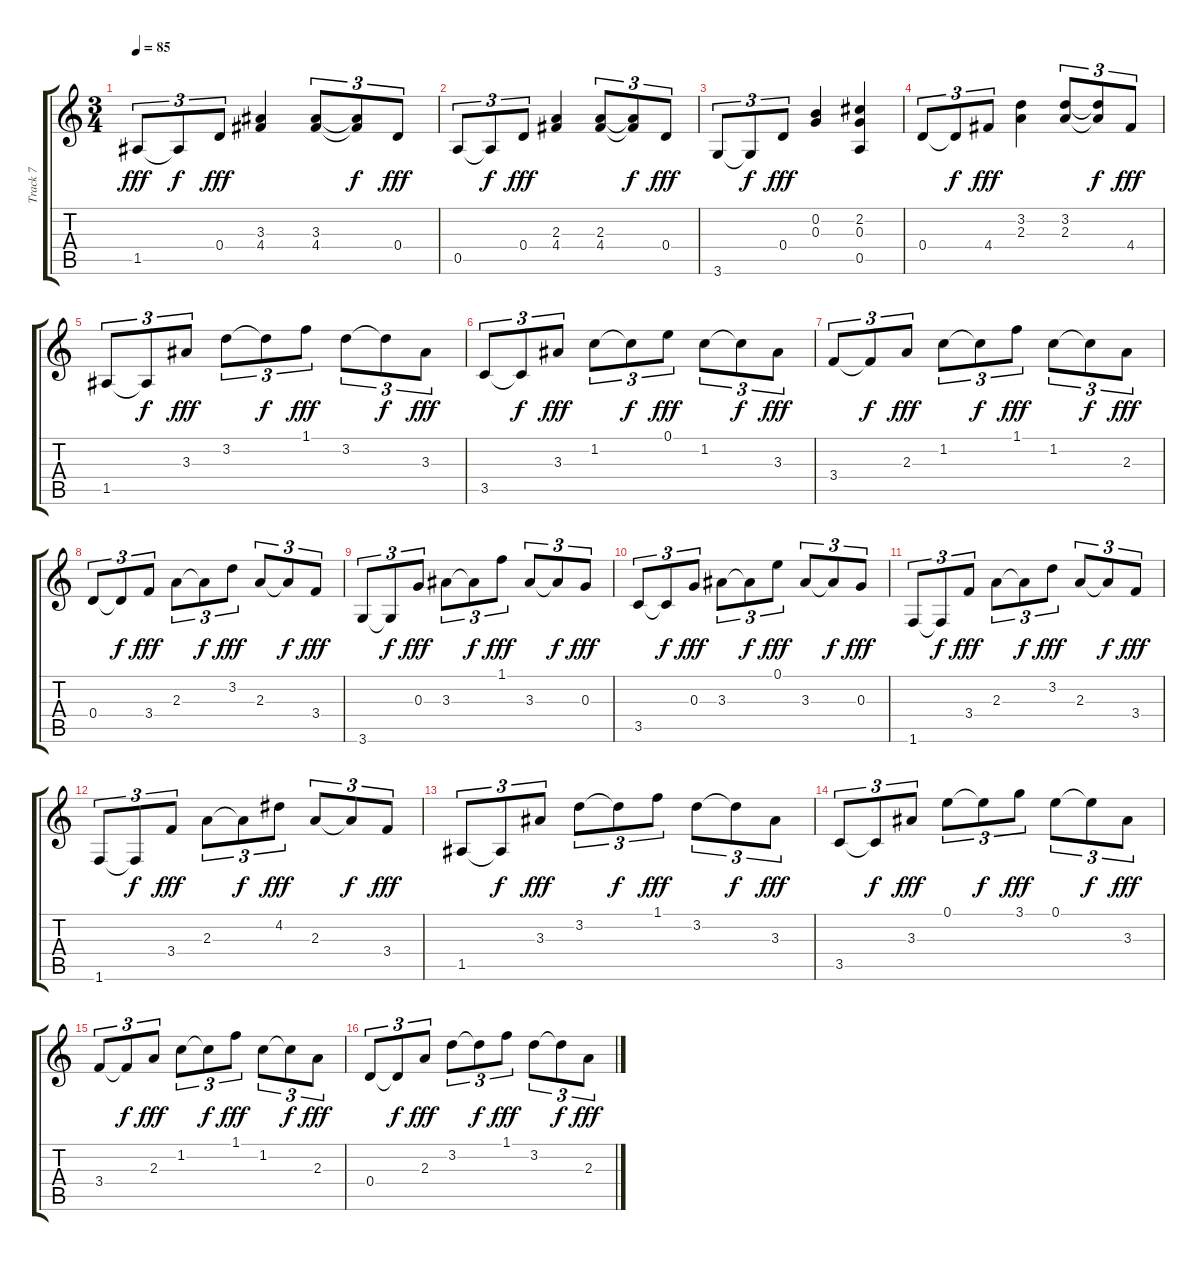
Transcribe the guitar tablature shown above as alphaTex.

\track ("Track 7" "Track 7") {instrument electricguitarclean}
\staff {score tabs}
\tuning (E4 B3 G3 D3 A2 E2) {hide}
\ts (3 4)
\tempo 85
\clef g2
\ks c
1.5.8{tu (3 2) dy fff} 1.5{t}.8{tu (3 2) dy f} 0.4.8{tu (3 2) dy fff} (3.3 4.4).4 (3.3 4.4).8{tu (3 2)} (3.3{t} 4.4{t}).8{tu (3 2) dy f} 0.4.8{tu (3 2) dy fff} |
0.5.8{tu (3 2)} 0.5{t}.8{tu (3 2) dy f} 0.4.8{tu (3 2) dy fff} (2.3 4.4).4 (2.3 4.4).8{tu (3 2)} (2.3{t} 4.4{t}).8{tu (3 2) dy f} 0.4.8{tu (3 2) dy fff} |
3.6.8{tu (3 2)} 3.6{t}.8{tu (3 2) dy f} 0.4.8{tu (3 2) dy fff} (0.2 0.3).4 (2.2 0.3 0.5).4 |
0.4.8{tu (3 2)} 0.4{t}.8{tu (3 2) dy f} 4.4.8{tu (3 2) dy fff} (3.2 2.3).4 (3.2 2.3).8{tu (3 2)} (3.2{t} 2.3{t}).8{tu (3 2) dy f} 4.4.8{tu (3 2) dy fff} |
1.5.8{tu (3 2)} 1.5{t}.8{tu (3 2) dy f} 3.3.8{tu (3 2) dy fff} 3.2.8{tu (3 2)} 3.2{t}.8{tu (3 2) dy f} 1.1.8{tu (3 2) dy fff} 3.2.8{tu (3 2)} 3.2{t}.8{tu (3 2) dy f} 3.3.8{tu (3 2) dy fff} |
3.5.8{tu (3 2)} 3.5{t}.8{tu (3 2) dy f} 3.3.8{tu (3 2) dy fff} 1.2.8{tu (3 2)} 1.2{t}.8{tu (3 2) dy f} 0.1.8{tu (3 2) dy fff} 1.2.8{tu (3 2)} 1.2{t}.8{tu (3 2) dy f} 3.3.8{tu (3 2) dy fff} |
3.4.8{tu (3 2)} 3.4{t}.8{tu (3 2) dy f} 2.3.8{tu (3 2) dy fff} 1.2.8{tu (3 2)} 1.2{t}.8{tu (3 2) dy f} 1.1.8{tu (3 2) dy fff} 1.2.8{tu (3 2)} 1.2{t}.8{tu (3 2) dy f} 2.3.8{tu (3 2) dy fff} |
0.4.8{tu (3 2)} 0.4{t}.8{tu (3 2) dy f} 3.4.8{tu (3 2) dy fff} 2.3.8{tu (3 2)} 2.3{t}.8{tu (3 2) dy f} 3.2.8{tu (3 2) dy fff} 2.3.8{tu (3 2)} 2.3{t}.8{tu (3 2) dy f} 3.4.8{tu (3 2) dy fff} |
3.6.8{tu (3 2)} 3.6{t}.8{tu (3 2) dy f} 0.3.8{tu (3 2) dy fff} 3.3.8{tu (3 2)} 3.3{t}.8{tu (3 2) dy f} 1.1.8{tu (3 2) dy fff} 3.3.8{tu (3 2)} 3.3{t}.8{tu (3 2) dy f} 0.3.8{tu (3 2) dy fff} |
3.5.8{tu (3 2)} 3.5{t}.8{tu (3 2) dy f} 0.3.8{tu (3 2) dy fff} 3.3.8{tu (3 2)} 3.3{t}.8{tu (3 2) dy f} 0.1.8{tu (3 2) dy fff} 3.3.8{tu (3 2)} 3.3{t}.8{tu (3 2) dy f} 0.3.8{tu (3 2) dy fff} |
1.6.8{tu (3 2)} 1.6{t}.8{tu (3 2) dy f} 3.4.8{tu (3 2) dy fff} 2.3.8{tu (3 2)} 2.3{t}.8{tu (3 2) dy f} 3.2.8{tu (3 2) dy fff} 2.3.8{tu (3 2)} 2.3{t}.8{tu (3 2) dy f} 3.4.8{tu (3 2) dy fff} |
1.6.8{tu (3 2)} 1.6{t}.8{tu (3 2) dy f} 3.4.8{tu (3 2) dy fff} 2.3.8{tu (3 2)} 2.3{t}.8{tu (3 2) dy f} 4.2.8{tu (3 2) dy fff} 2.3.8{tu (3 2)} 2.3{t}.8{tu (3 2) dy f} 3.4.8{tu (3 2) dy fff} |
1.5.8{tu (3 2)} 1.5{t}.8{tu (3 2) dy f} 3.3.8{tu (3 2) dy fff} 3.2.8{tu (3 2)} 3.2{t}.8{tu (3 2) dy f} 1.1.8{tu (3 2) dy fff} 3.2.8{tu (3 2)} 3.2{t}.8{tu (3 2) dy f} 3.3.8{tu (3 2) dy fff} |
3.5.8{tu (3 2)} 3.5{t}.8{tu (3 2) dy f} 3.3.8{tu (3 2) dy fff} 0.1.8{tu (3 2)} 0.1{t}.8{tu (3 2) dy f} 3.1.8{tu (3 2) dy fff} 0.1.8{tu (3 2)} 0.1{t}.8{tu (3 2) dy f} 3.3.8{tu (3 2) dy fff} |
3.4.8{tu (3 2)} 3.4{t}.8{tu (3 2) dy f} 2.3.8{tu (3 2) dy fff} 1.2.8{tu (3 2)} 1.2{t}.8{tu (3 2) dy f} 1.1.8{tu (3 2) dy fff} 1.2.8{tu (3 2)} 1.2{t}.8{tu (3 2) dy f} 2.3.8{tu (3 2) dy fff} |
0.4.8{tu (3 2)} 0.4{t}.8{tu (3 2) dy f} 2.3.8{tu (3 2) dy fff} 3.2.8{tu (3 2)} 3.2{t}.8{tu (3 2) dy f} 1.1.8{tu (3 2) dy fff} 3.2.8{tu (3 2)} 3.2{t}.8{tu (3 2) dy f} 2.3.8{tu (3 2) dy fff}
